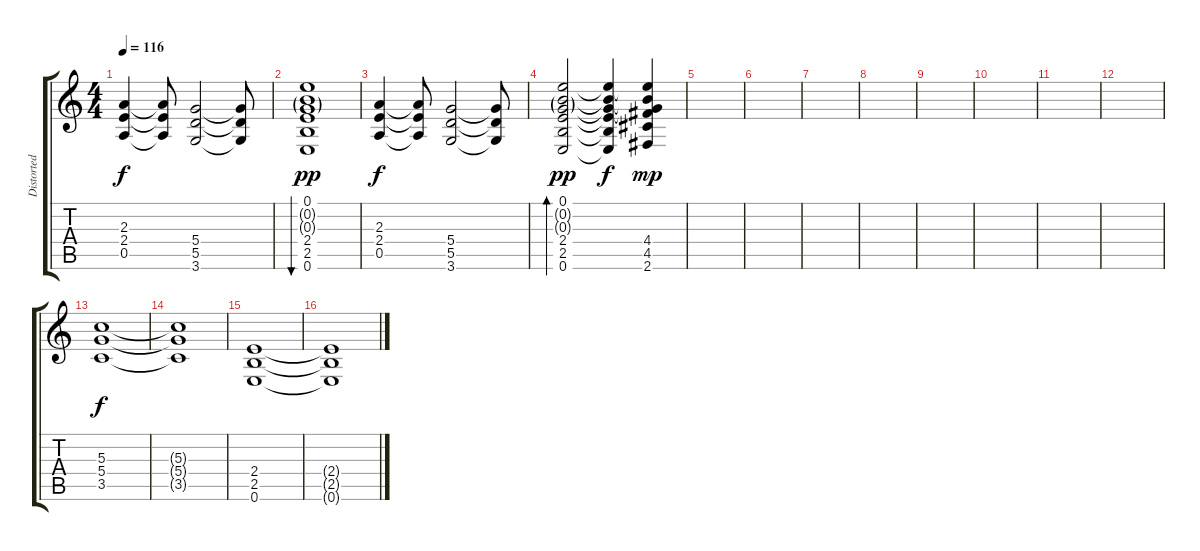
\track ("Distorted Guitar" "Distorted ") {instrument distortionguitar}
\staff {score tabs}
\tuning (E4 B3 G3 D3 A2 E2) {hide}
\ts (4 4)
\tempo 116
\clef g2
\ks c
(2.3 2.4 0.5).4{dy f} (2.3{t} 2.4{t} 0.5{t}).8 (5.4 5.5 3.6).2 (5.4{t} 5.5{t} 3.6{t}).8 |
(0.1 0.2{g} 0.3{g} 2.4 2.5 0.6).1{bu 30 dy pp} |
(2.3 2.4 0.5).4{dy f} (2.3{t} 2.4{t} 0.5{t}).8 (5.4 5.5 3.6).2 (5.4{t} 5.5{t} 3.6{t}).8 |
(0.1 0.2{g} 0.3{g} 2.4 2.5 0.6).2{bd 30 dy pp} (0.1{t} 0.2{t} 0.3{t} 2.4{t} 2.5{t} 0.6{t}).4{dy f} (0.1{t} 0.2{t} 0.3{t} 4.4 4.5 2.6).4{dy mp} |
|
|
|
|
|
|
|
|
(5.3 5.4 3.5).1{dy f} |
(5.3{t} 5.4{t} 3.5{t}).1 |
(2.4 2.5 0.6).1 |
(2.4{t} 2.5{t} 0.6{t}).1
